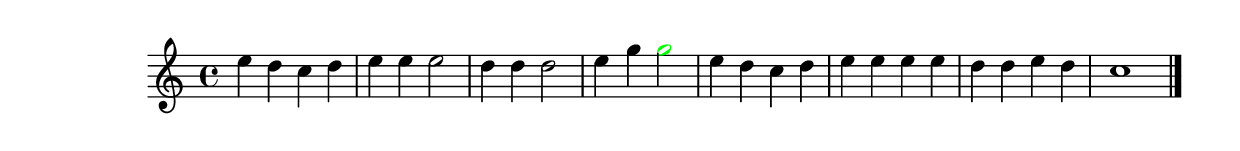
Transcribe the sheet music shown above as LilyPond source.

\version "2.18.2"
\language "english"

\header {
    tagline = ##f
}

\layout {}

\paper {}

\score {
    \new Score
    <<
        \new Staff
        {
            {   % measure
                \time 4/4
                \tweak color #black
                e''4
                \tweak color #black
                d''4
                \tweak color #black
                c''4
                \tweak color #black
                d''4
            }   % measure
            {   % measure
                \tweak color #black
                e''4
                \tweak color #black
                e''4
                \tweak color #black
                e''2
            }   % measure
            {   % measure
                \tweak color #black
                d''4
                \tweak color #black
                d''4
                \tweak color #black
                d''2
            }   % measure
            {   % measure
                \tweak color #black
                e''4
                \tweak color #black
                g''4
                \tweak color #green
                g''2
            }   % measure
            {   % measure
                e''4
                d''4
                c''4
                d''4
            }   % measure
            {   % measure
                e''4
                e''4
                e''4
                e''4
            }   % measure
            {   % measure
                d''4
                d''4
                e''4
                d''4
            }   % measure
            {   % measure
                c''1
                \bar "|." %! SCORE1
            }   % measure
        }
    >>
}